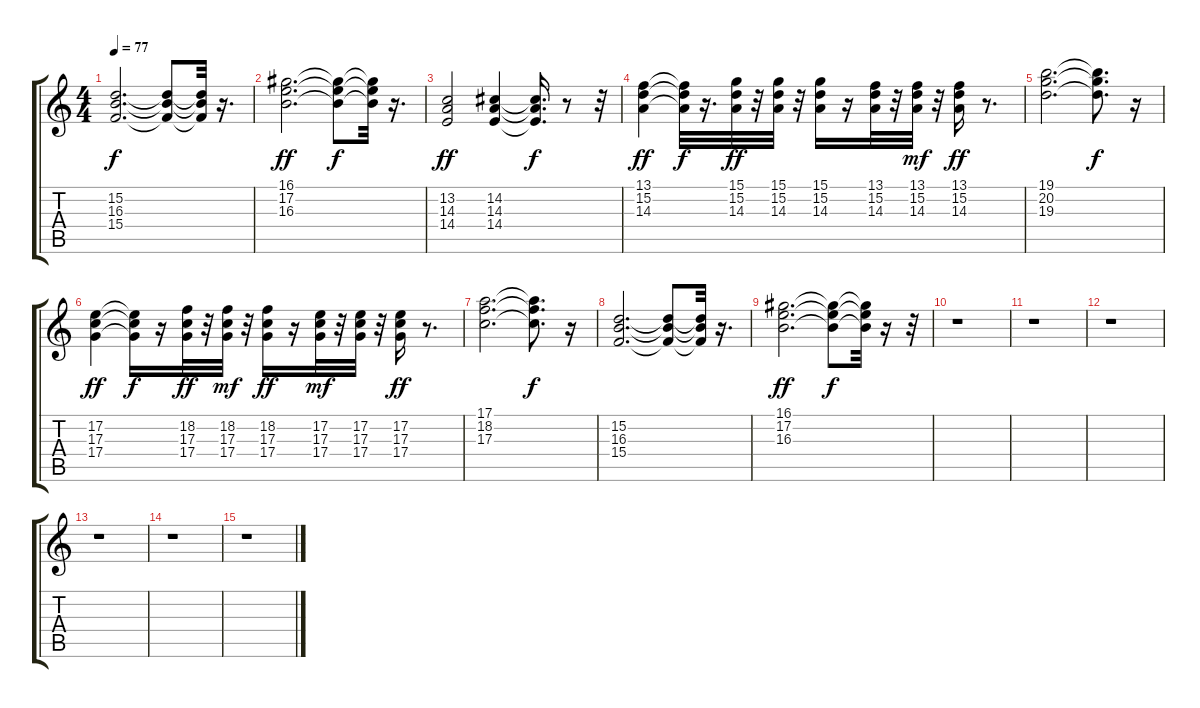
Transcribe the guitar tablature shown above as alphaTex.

\track "" {instrument stringensemble1}
\staff {score tabs}
\tuning (E4 B3 G3 D3 A2 E2) {hide}
\ts (4 4)
\tempo 77
\clef g2
\ks c
(15.2 16.3 15.4).2{d dy f} (15.2{t} 16.3{t} 15.4{t}).8 (15.2{t} 16.3{t} 15.4{t}).32 r.16{d} |
(16.1 17.2 16.3).2{d dy ff} (16.1{t} 17.2{t} 16.3{t}).8{dy f} (16.1{t} 17.2{t} 16.3{t}).32 r.16{d} |
(13.2 14.3 14.4).2{dy ff} (14.2 14.3 14.4).4 (14.2{t} 14.3{t} 14.4{t}).16{d dy f} r.8 r.32 |
(13.1 15.2 14.3).4{dy ff} (13.1{t} 15.2{t} 14.3{t}).32{dy f} r.16{d} (15.1 15.2 14.3).32{dy ff} r.32 (15.1 15.2 14.3).32 r.32 (15.1 15.2 14.3).16 r.16 (13.1 15.2 14.3).32 r.32 (13.1 15.2 14.3).32{dy mf} r.32 (13.1 15.2 14.3).16{dy ff} r.8{d} |
(19.1 20.2 19.3).2{d} (19.1{t} 20.2{t} 19.3{t}).8{d dy f} r.16 |
(17.2 17.3 17.4).4{dy ff} (17.2{t} 17.3{t} 17.4{t}).16{dy f} r.16 (18.2 17.3 17.4).32{dy ff} r.32 (18.2 17.3 17.4).32{dy mf} r.32 (18.2 17.3 17.4).16{dy ff} r.16 (17.2 17.3 17.4).32{dy mf} r.32 (17.2 17.3 17.4).32 r.32 (17.2 17.3 17.4).16{dy ff} r.8{d} |
(17.1 18.2 17.3).2{d} (17.1{t} 18.2{t} 17.3{t}).8{d dy f} r.16 |
(15.2 16.3 15.4).2{d} (15.2{t} 16.3{t} 15.4{t}).8 (15.2{t} 16.3{t} 15.4{t}).32 r.16{d} |
(16.1 17.2 16.3).2{d dy ff} (16.1{t} 17.2{t} 16.3{t}).8{dy f} (16.1{t} 17.2{t} 16.3{t}).32 r.16 r.32 |
r.1 |
r.1 |
r.1 |
r.1 |
r.1 |
r.1
